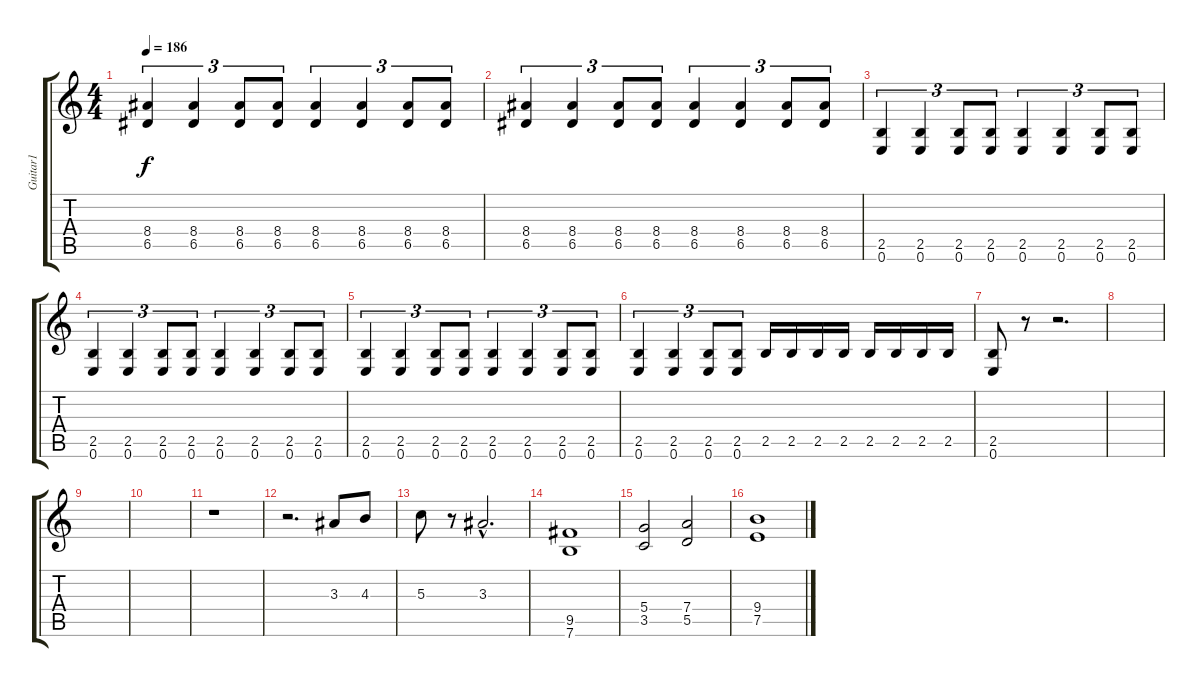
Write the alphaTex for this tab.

\track ("Guitar1" "Guitar1") {instrument distortionguitar}
\staff {score tabs}
\tuning (E4 B3 G3 D3 A2 E2) {hide}
\ts (4 4)
\tempo 186
\clef g2
\ks c
(8.4 6.5).4{tu (3 2) dy f} (8.4 6.5).4{tu (3 2)} (8.4 6.5).8{tu (3 2)} (8.4 6.5).8{tu (3 2)} (8.4 6.5).4{tu (3 2)} (8.4 6.5).4{tu (3 2)} (8.4 6.5).8{tu (3 2)} (8.4 6.5).8{tu (3 2)} |
(8.4 6.5).4{tu (3 2)} (8.4 6.5).4{tu (3 2)} (8.4 6.5).8{tu (3 2)} (8.4 6.5).8{tu (3 2)} (8.4 6.5).4{tu (3 2)} (8.4 6.5).4{tu (3 2)} (8.4 6.5).8{tu (3 2)} (8.4 6.5).8{tu (3 2)} |
(2.5 0.6).4{tu (3 2)} (2.5 0.6).4{tu (3 2)} (2.5 0.6).8{tu (3 2)} (2.5 0.6).8{tu (3 2)} (2.5 0.6).4{tu (3 2)} (2.5 0.6).4{tu (3 2)} (2.5 0.6).8{tu (3 2)} (2.5 0.6).8{tu (3 2)} |
(2.5 0.6).4{tu (3 2)} (2.5 0.6).4{tu (3 2)} (2.5 0.6).8{tu (3 2)} (2.5 0.6).8{tu (3 2)} (2.5 0.6).4{tu (3 2)} (2.5 0.6).4{tu (3 2)} (2.5 0.6).8{tu (3 2)} (2.5 0.6).8{tu (3 2)} |
(2.5 0.6).4{tu (3 2)} (2.5 0.6).4{tu (3 2)} (2.5 0.6).8{tu (3 2)} (2.5 0.6).8{tu (3 2)} (2.5 0.6).4{tu (3 2)} (2.5 0.6).4{tu (3 2)} (2.5 0.6).8{tu (3 2)} (2.5 0.6).8{tu (3 2)} |
(2.5 0.6).4{tu (3 2)} (2.5 0.6).4{tu (3 2)} (2.5 0.6).8{tu (3 2)} (2.5 0.6).8{tu (3 2)} 2.5.16 2.5.16 2.5.16 2.5.16 2.5.16 2.5.16 2.5.16 2.5.16 |
(2.5 0.6).8 r.8 r.2{d} |
|
|
|
r.1{balance 4} |
r.2{d} 3.3.8 4.3.8 |
5.3.8 r.8 3.3{hac}.2{d} |
(9.5 7.6).1 |
(5.4 3.5).2 (7.4 5.5).2 |
(9.4 7.5).1
